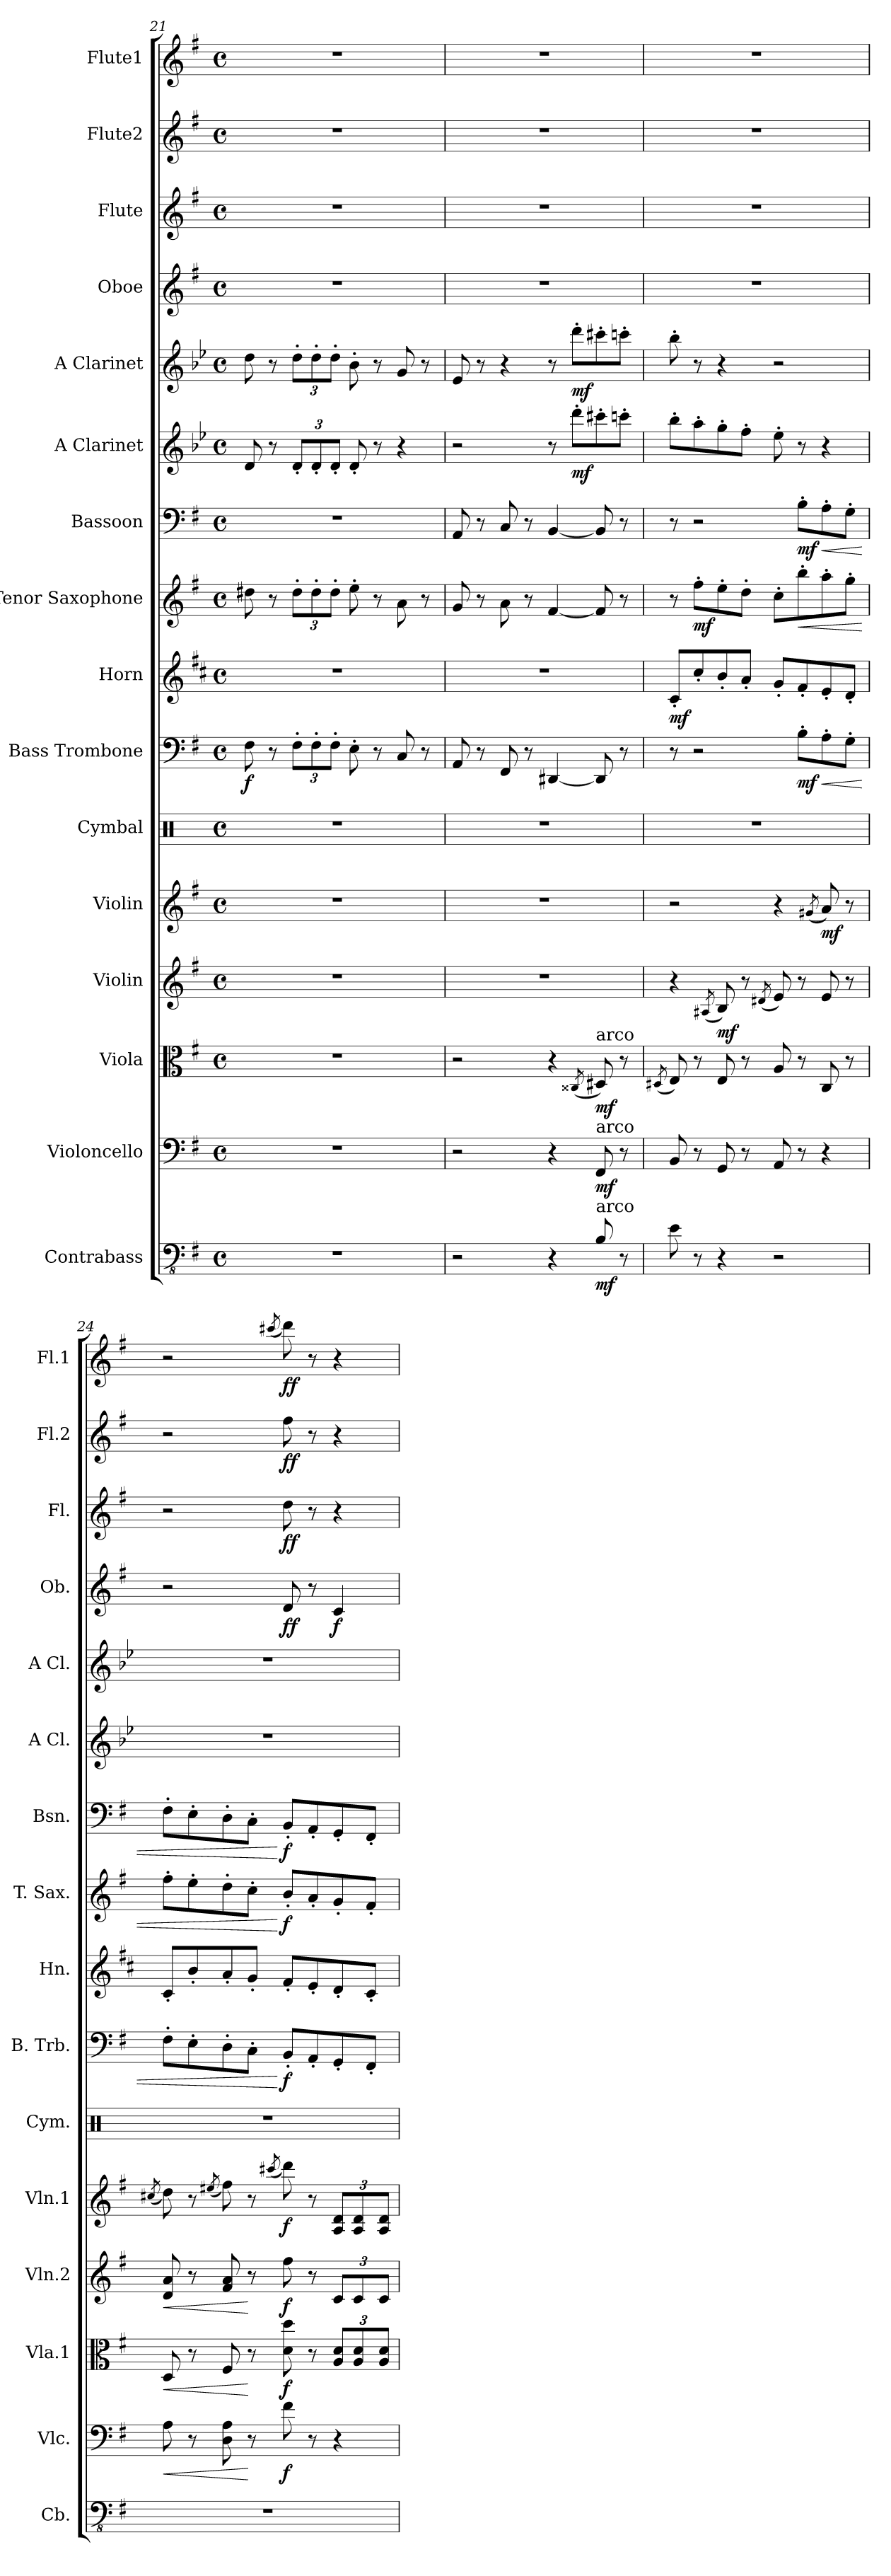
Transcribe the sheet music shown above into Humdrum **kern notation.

**kern	**dynam	**kern	**dynam	**kern	**dynam	**kern	**dynam	**kern	**dynam	**kern	**kern	**dynam	**kern	**dynam	**kern	**dynam	**kern	**dynam	**kern	**dynam	**kern	**dynam	**kern	**dynam	**kern	**dynam	**kern	**dynam	**kern	**dynam
*part16	*part16	*part15	*part15	*part14	*part14	*part13	*part13	*part12	*part12	*part11	*part10	*part10	*part9	*part9	*part8	*part8	*part7	*part7	*part6	*part6	*part5	*part5	*part4	*part4	*part3	*part3	*part2	*part2	*part1	*part1
*staff16	*staff16	*staff15	*staff15	*staff14	*staff14	*staff13	*staff13	*staff12	*staff12	*staff11	*staff10	*staff10	*staff9	*staff9	*staff8	*staff8	*staff7	*staff7	*staff6	*staff6	*staff5	*staff5	*staff4	*staff4	*staff3	*staff3	*staff2	*staff2	*staff1	*staff1
*I"Contrabass	*	*I"Violoncello	*	*I"Viola	*	*I"Violin	*	*I"Violin	*	*I"Cymbal	*I"Bass Trombone	*	*I"Horn	*	*I"Tenor Saxophone	*	*I"Bassoon	*	*I"A Clarinet	*	*I"A Clarinet	*	*I"Oboe	*	*I"Flute	*	*I"Flute2	*	*I"Flute1	*
*I'Cb.	*	*I'Vlc.	*	*I'Vla.1	*	*I'Vln.2	*	*I'Vln.1	*	*I'Cym.	*I'B. Trb.	*	*I'Hn.	*	*I'T. Sax.	*	*I'Bsn.	*	*I'A Cl.	*	*I'A Cl.	*	*I'Ob.	*	*I'Fl.	*	*I'Fl.2	*	*I'Fl.1	*
*clefFv4	*	*clefF4	*	*clefC3	*	*clefG2	*	*clefG2	*	*clefX	*clefF4	*	*clefG2	*	*clefG2	*	*clefF4	*	*clefG2	*	*clefG2	*	*clefG2	*	*clefG2	*	*clefG2	*	*clefG2	*
*ITrd7c12	*	*	*	*	*	*	*	*	*	*	*	*	*ITrd4c7	*	*ITrd8c14	*	*	*	*ITrd2c3	*	*ITrd2c3	*	*	*	*	*	*	*	*	*
*k[f#]	*	*k[f#]	*	*k[f#]	*	*k[f#]	*	*k[f#]	*	*k[]	*k[f#]	*	*k[f#]	*	*k[f#]	*	*k[f#]	*	*k[f#]	*	*k[f#]	*	*k[f#]	*	*k[f#]	*	*k[f#]	*	*k[f#]	*
*M4/4	*	*M4/4	*	*M4/4	*	*M4/4	*	*M4/4	*	*M4/4	*M4/4	*	*M4/4	*	*M4/4	*	*M4/4	*	*M4/4	*	*M4/4	*	*M4/4	*	*M4/4	*	*M4/4	*	*M4/4	*
*met(c)	*	*met(c)	*	*met(c)	*	*met(c)	*	*met(c)	*	*met(c)	*met(c)	*	*met(c)	*	*met(c)	*	*met(c)	*	*met(c)	*	*met(c)	*	*met(c)	*	*met(c)	*	*met(c)	*	*met(c)	*
=21	=21	=21	=21	=21	=21	=21	=21	=21	=21	=21	=21	=21	=21	=21	=21	=21	=21	=21	=21	=21	=21	=21	=21	=21	=21	=21	=21	=21	=21	=21
!	!	!	!	!	!	!	!	!	!	!	!	!LO:DY:b	!	!	!	!	!	!	!	!	!	!	!	!	!	!	!	!	!	!
1r	.	1r	.	1r	.	1r	.	1r	.	1r	8F#\	f	1r	.	8d#X\	.	1r	.	8B/	.	8b\	.	1r	.	1r	.	1r	.	1r	.
.	.	.	.	.	.	.	.	.	.	.	8r	.	.	.	8r	.	.	.	8r	.	8r	.	.	.	.	.	.	.	.	.
*	*	*	*	*	*	*	*	*	*	*	*Xbrackettup	*	*	*	*Xbrackettup	*	*	*	*Xbrackettup	*	*Xbrackettup	*	*	*	*	*	*	*	*	*
.	.	.	.	.	.	.	.	.	.	.	12F#'\L	.	.	.	12d#'\L	.	.	.	12B'/L	.	12b'\L	.	.	.	.	.	.	.	.	.
.	.	.	.	.	.	.	.	.	.	.	12F#'\	.	.	.	12d#'\	.	.	.	12B'/	.	12b'\	.	.	.	.	.	.	.	.	.
.	.	.	.	.	.	.	.	.	.	.	12F#'\J	.	.	.	12d#'\J	.	.	.	12B'/J	.	12b'\J	.	.	.	.	.	.	.	.	.
.	.	.	.	.	.	.	.	.	.	.	8E'\	.	.	.	8e'\	.	.	.	8B'/	.	8g'\	.	.	.	.	.	.	.	.	.
.	.	.	.	.	.	.	.	.	.	.	8r	.	.	.	8r	.	.	.	8r	.	8r	.	.	.	.	.	.	.	.	.
.	.	.	.	.	.	.	.	.	.	.	8C/	.	.	.	8A\	.	.	.	4r	.	8e/	.	.	.	.	.	.	.	.	.
.	.	.	.	.	.	.	.	.	.	.	8r	.	.	.	8r	.	.	.	.	.	8r	.	.	.	.	.	.	.	.	.
=22	=22	=22	=22	=22	=22	=22	=22	=22	=22	=22	=22	=22	=22	=22	=22	=22	=22	=22	=22	=22	=22	=22	=22	=22	=22	=22	=22	=22	=22	=22
2r	.	2r	.	2r	.	1r	.	1r	.	1r	8AA/	.	1r	.	8G/	.	8AA/	.	2r	.	8c/	.	1r	.	1r	.	1r	.	1r	.
.	.	.	.	.	.	.	.	.	.	.	8r	.	.	.	8r	.	8r	.	.	.	8r	.	.	.	.	.	.	.	.	.
.	.	.	.	.	.	.	.	.	.	.	8FF#/	.	.	.	8A\	.	8C/	.	.	.	4r	.	.	.	.	.	.	.	.	.
.	.	.	.	.	.	.	.	.	.	.	8r	.	.	.	8r	.	8r	.	.	.	.	.	.	.	.	.	.	.	.	.
4r	.	4r	.	4r	.	.	.	.	.	.	[4DD#X/	.	.	.	[4F#/	.	[4BB/	.	8r	.	8r	.	.	.	.	.	.	.	.	.
!	!	!	!	!	!	!	!	!	!	!	!	!	!	!	!	!	!	!	!	!LO:DY:b	!	!LO:DY:b	!	!	!	!	!	!	!	!
.	.	.	.	.	.	.	.	.	.	.	.	.	.	.	.	.	.	.	8bb'\L	mf	8bb'\L	mf	.	.	.	.	.	.	.	.
.	.	.	.	(8qC##X/	.	.	.	.	.	.	.	.	.	.	.	.	.	.	.	.	.	.	.	.	.	.	.	.	.	.
!	!	!	!	!LO:TX:a:t=arco	!	!	!	!	!	!	!	!	!	!	!	!	!	!	!	!	!	!	!	!	!	!	!	!	!	!
!	!	!LO:TX:a:t=arco	!	!	!	!	!	!	!	!	!	!	!	!	!	!	!	!	!	!	!	!	!	!	!	!	!	!	!	!
!LO:TX:a:t=arco	!	!	!	!	!	!	!	!	!	!	!	!	!	!	!	!	!	!	!	!	!	!	!	!	!	!	!	!	!	!
!	!LO:DY:b	!	!LO:DY:b	!	!LO:DY:b	!	!	!	!	!	!	!	!	!	!	!	!	!	!	!	!	!	!	!	!	!	!	!	!	!
8BBB/	mf	8FF#/	mf	8D#X/)	mf	.	.	.	.	.	8DD#/]	.	.	.	8F#/]	.	8BB/]	.	8aa#X'\	.	8aa#X'\	.	.	.	.	.	.	.	.	.
8r	.	8r	.	8r	.	.	.	.	.	.	8r	.	.	.	8r	.	8r	.	8aan'\J	.	8aan'\J	.	.	.	.	.	.	.	.	.
=23	=23	=23	=23	=23	=23	=23	=23	=23	=23	=23	=23	=23	=23	=23	=23	=23	=23	=23	=23	=23	=23	=23	=23	=23	=23	=23	=23	=23	=23	=23
.	.	.	.	(8qD#X/	.	.	.	.	.	.	.	.	.	.	.	.	.	.	.	.	.	.	.	.	.	.	.	.	.	.
!	!	!	!	!	!	!	!	!	!	!	!	!	!	!LO:DY:b	!	!	!	!	!	!	!	!	!	!	!	!	!	!	!	!
8EE\	.	8BB/	.	8E/)	.	4r	.	2r	.	1r	8r	.	8F#'/L	mf	8r	.	8r	.	8gg'\L	.	8gg'\	.	1r	.	1r	.	1r	.	1r	.
!	!	!	!	!	!	!	!	!	!	!	!	!	!	!	!	!LO:DY:b	!	!	!	!	!	!	!	!	!	!	!	!	!	!
8r	.	8r	.	8r	.	.	.	.	.	.	2r	.	8f#'/	.	8f#'\L	mf	2r	.	8ff#'\	.	8r	.	.	.	.	.	.	.	.	.
.	.	.	.	.	.	(8qA#X/	.	.	.	.	.	.	.	.	.	.	.	.	.	.	.	.	.	.	.	.	.	.	.	.
!	!	!	!	!	!	!	!LO:DY:b	!	!	!	!	!	!	!	!	!	!	!	!	!	!	!	!	!	!	!	!	!	!	!
4r	.	8GG/	.	8E/	.	8B/)	mf	.	.	.	.	.	8e'/	.	8e'\	.	.	.	8ee'\	.	4r	.	.	.	.	.	.	.	.	.
.	.	8r	.	8r	.	8r	.	.	.	.	.	.	8d'/J	.	8d'\J	.	.	.	8dd'\J	.	.	.	.	.	.	.	.	.	.	.
.	.	.	.	.	.	(8qd#X/	.	.	.	.	.	.	.	.	.	.	.	.	.	.	.	.	.	.	.	.	.	.	.	.
2r	.	8AA/	.	8A/	.	8e/)	.	4r	.	.	.	.	8c'/L	.	8c'\L	.	.	.	8cc'\	.	2r	.	.	.	.	.	.	.	.	.
!	!	!	!	!	!	!	!	!	!	!	!	!LO:HP:b	!	!	!	!LO:HP:b	!	!LO:HP:b	!	!	!	!	!	!	!	!	!	!	!	!
!	!	!	!	!	!	!	!	!	!	!	!	!LO:DY:n=1:b	!	!	!	!	!	!LO:DY:n=1:b	!	!	!	!	!	!	!	!	!	!	!	!
.	.	8r	.	8r	.	8r	.	.	.	.	8B'\L	< mf	8B'/	.	8b'\	<	8B'\L	< mf	8r	.	.	.	.	.	.	.	.	.	.	.
.	.	.	.	.	.	.	.	(8qg#X/	.	.	.	.	.	.	.	.	.	.	.	.	.	.	.	.	.	.	.	.	.	.
!	!	!	!	!	!	!	!	!	!LO:DY:b	!	!	!	!	!	!	!	!	!	!	!	!	!	!	!	!	!	!	!	!	!
.	.	4r	.	8C/	.	8e/	.	8a/)	mf	.	8A'\	.	8A'/	.	8a'\	.	8A'\	.	4r	.	.	.	.	.	.	.	.	.	.	.
.	.	.	.	8r	.	8r	.	8r	.	.	8G'\J	.	8G'/J	.	8g'\J	.	8G'\J	.	.	.	.	.	.	.	.	.	.	.	.	.
!!LO:PB:g=z
=24	=24	=24	=24	=24	=24	=24	=24	=24	=24	=24	=24	=24	=24	=24	=24	=24	=24	=24	=24	=24	=24	=24	=24	=24	=24	=24	=24	=24	=24	=24
.	.	.	.	.	.	.	.	(8qcc#X/	.	.	.	.	.	.	.	.	.	.	.	.	.	.	.	.	.	.	.	.	.	.
!	!	!	!LO:HP:b	!	!LO:HP:b	!	!LO:HP:b	!	!	!	!	!	!	!	!	!	!	!	!	!	!	!	!	!	!	!	!	!	!	!
1r	.	8A\	<	8D/	<	8d/ 8a/	<	8dd\)	.	1r	8F#'\L	.	8F#'/L	.	8f#'\L	.	8F#'\L	.	1r	.	1r	.	2r	.	2r	.	2r	.	2r	.
.	.	8r	.	8r	.	8r	.	8r	.	.	8E'\	.	8e'/	.	8e'\	.	8E'\	.	.	.	.	.	.	.	.	.	.	.	.	.
.	.	.	.	.	.	.	.	(8qee#X/	.	.	.	.	.	.	.	.	.	.	.	.	.	.	.	.	.	.	.	.	.	.
.	.	8D\ 8A\	.	8F#/	.	8f#/ 8a/	.	8ff#\)	.	.	8D'\	.	8d'/	.	8d'\	.	8D'\	.	.	.	.	.	.	.	.	.	.	.	.	.
.	.	8r	[	8r	[	8r	[	8r	.	.	8C'\J	.	8c'/J	.	8c'\J	.	8C'\J	.	.	.	.	.	.	.	.	.	.	.	.	.
.	.	.	.	.	.	.	.	(8qccc#X/	.	.	.	.	.	.	.	.	.	.	.	.	.	.	.	.	.	.	.	.	(8qccc#X/	.
!	!	!	!LO:DY:b	!	!LO:DY:b	!	!LO:DY:b	!	!LO:DY:b	!	!	!LO:DY:n=1:b	!	!	!	!LO:DY:n=1:b	!	!LO:DY:n=1:b	!	!	!	!	!	!LO:DY:b	!	!LO:DY:b	!	!LO:DY:b	!	!LO:DY:b
.	.	8f#\	f	8d\ 8dd\	f	8ff#\	f	8ddd\)	f	.	8BB'/L	[ f	8B'/L	.	8B'/L	[ f	8BB'/L	[ f	.	.	.	.	8d/	ff	8dd\	ff	8ff#\	ff	8ddd\)	ff
.	.	8r	.	8r	.	8r	.	8r	.	.	8AA'/	.	8A'/	.	8A'/	.	8AA'/	.	.	.	.	.	8r	.	8r	.	8r	.	8r	.
*	*	*	*	*Xbrackettup	*	*Xbrackettup	*	*Xbrackettup	*	*	*	*	*	*	*	*	*	*	*	*	*	*	*	*	*	*	*	*	*	*
!	!	!	!	!	!	!	!	!	!	!	!	!	!	!	!	!	!	!	!	!	!	!	!	!LO:DY:b	!	!	!	!	!	!
.	.	4r	.	12A/ 12d/L	.	12c/L	.	12A/ 12d/L	.	.	8GG'/	.	8G'/	.	8G'/	.	8GG'/	.	.	.	.	.	4c/	f	4r	.	4r	.	4r	.
.	.	.	.	12A/ 12d/	.	12c/	.	12A/ 12d/	.	.	.	.	.	.	.	.	.	.	.	.	.	.	.	.	.	.	.	.	.	.
.	.	.	.	.	.	.	.	.	.	.	8FF#'/J	.	8F#'/J	.	8F#'/J	.	8FF#'/J	.	.	.	.	.	.	.	.	.	.	.	.	.
.	.	.	.	12A/ 12d/J	.	12c/J	.	12A/ 12d/J	.	.	.	.	.	.	.	.	.	.	.	.	.	.	.	.	.	.	.	.	.	.
=	=	=	=	=	=	=	=	=	=	=	=	=	=	=	=	=	=	=	=	=	=	=	=	=	=	=	=	=	=	=
*-	*-	*-	*-	*-	*-	*-	*-	*-	*-	*-	*-	*-	*-	*-	*-	*-	*-	*-	*-	*-	*-	*-	*-	*-	*-	*-	*-	*-	*-	*-
